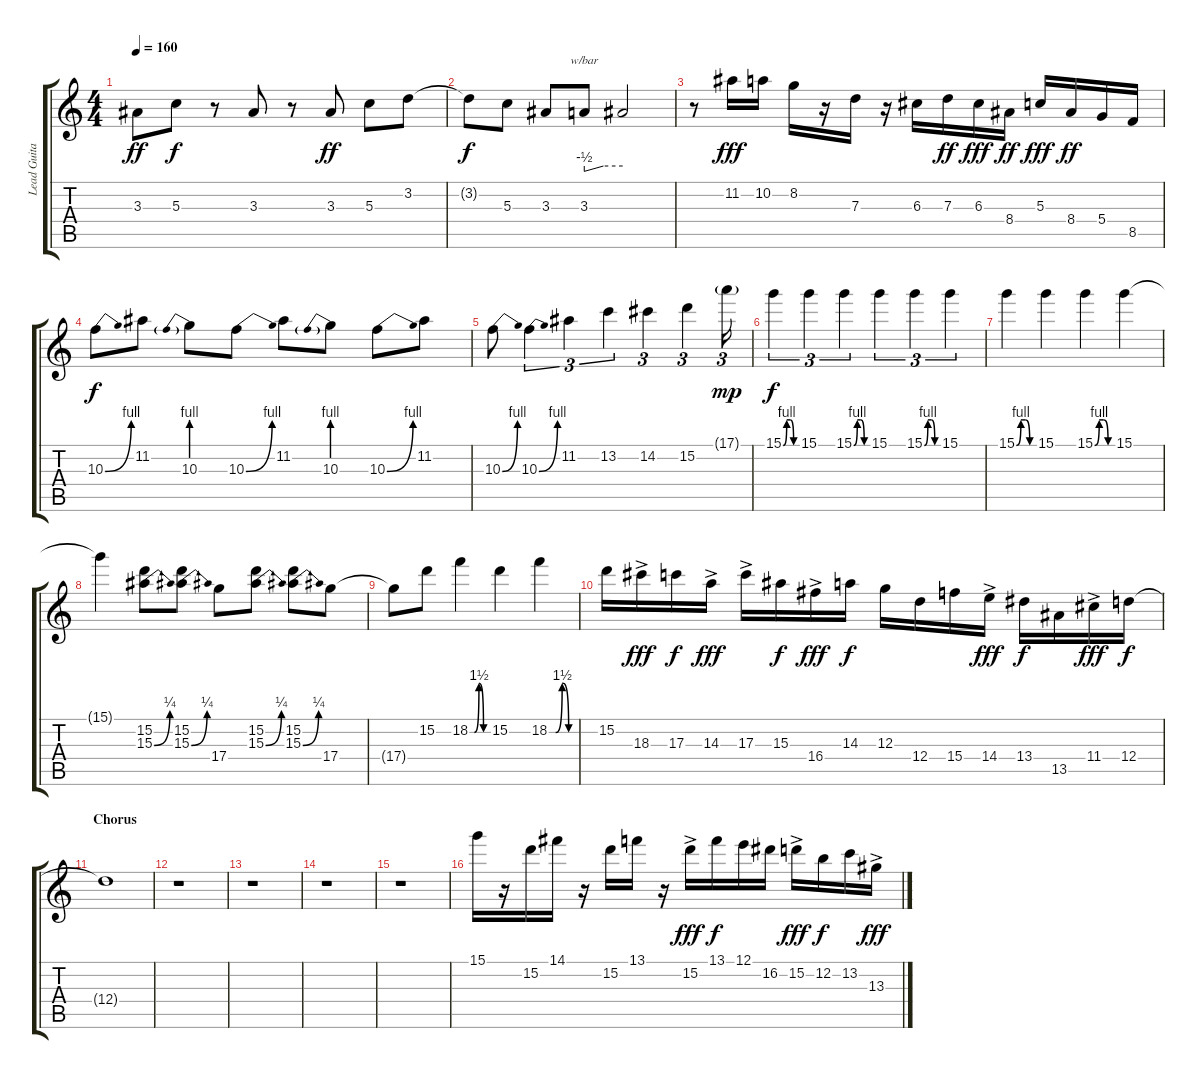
\track ("Lead Guitar" "Lead Guita") {instrument overdrivenguitar}
\staff {score tabs}
\tuning (E4 B3 G3 D3 A2 E2) {hide}
\ts (4 4)
\tempo 160
\clef g2
\ks c
3.3.8{dy ff} 5.3.8{dy f} r.8 3.3.8 r.8 3.3.8{dy ff} 5.3.8 3.2.8 |
3.2{t}.8{dy f} 5.3.8 3.3.8 3.3.8{tbe (custom default 0 -2 30 0 60 0)} 3.3{t}.2 |
r.8 11.2.16{dy fff} 10.2.16 8.2.16 r.16 7.3.16 r.16 6.3.16 7.3.16{dy ff} 6.3.16{dy fff} 8.4.16{dy ff} 5.3.16{dy fff} 8.4.16{dy ff} 5.4.16 8.5.16 |
10.3{be (bend 0 0 60 4)}.8{dy f} 11.2.8 10.3{be (prebend 0 4 60 4)}.8 10.3{be (bend 0 0 60 4)}.8 11.2.8 10.3{be (prebend 0 4 60 4)}.8 10.3{be (bend 0 0 60 4)}.8 11.2.8 |
10.3{be (bend 0 0 60 4)}.8 10.3{be (bend 0 0 60 4)}.4{tu (3 2)} 11.2.4{tu (3 2)} 13.2.4{tu (3 2)} 14.2.4{tu (3 2)} 15.2.4{tu (3 2)} 17.1{g}.16{tu (3 2) dy mp} |
15.1{be (custom 0 0 15 4 30 4 45 0 60 0)}.4{tu (3 2) dy f} 15.1.4{tu (3 2)} 15.1{be (custom 0 0 15 4 30 4 45 0 60 0)}.4{tu (3 2)} 15.1.4{tu (3 2)} 15.1{be (custom 0 0 15 4 30 4 45 0 60 0)}.4{tu (3 2)} 15.1.4{tu (3 2)} |
15.1{be (custom 0 0 15 4 30 4 45 0 60 0)}.4 15.1.4 15.1{be (custom 0 0 15 4 30 4 45 0 60 0)}.4 15.1.4 |
15.1{t}.4 (15.2 15.3{be (bend 0 0 60 1)}).8 (15.2 15.3{be (bend 0 0 60 1)}).8 17.4.8 (15.2 15.3{be (bend 0 0 60 1)}).8 (15.2 15.3{be (bend 0 0 60 1)}).8 17.4.8 |
17.4{t}.8 15.2.8 18.2{be (custom 0 0 15 0 30 6 45 0 60 0)}.4 15.2.4 18.2{be (custom 0 0 15 0 30 6 45 0 60 0)}.4 |
15.2.16 18.3{ac}.16{dy fff} 17.3.16{dy f} 14.3{ac}.16{dy fff} 17.3{ac}.16 15.3.16{dy f} 16.4{ac}.16{dy fff} 14.3.16{dy f} 12.3.16 12.4.16 15.4.16 14.4{ac}.16{dy fff} 13.4.16{dy f} 13.5.16 11.4{ac}.16{dy fff} 12.4.16{dy f} |
\section ("" "Chorus")
12.4{t}.1 |
r.1 |
r.1 |
r.1 |
r.1 |
15.1.16{volume 13 instrument overdrivenguitar} r.16 15.2.16 14.1.16 r.16 15.2.16 13.1.16 r.16 15.2{ac}.16{dy fff} 13.1.16{dy f} 12.1.16 16.2.16 15.2{ac}.16{dy fff} 12.2.16{dy f} 13.2.16 13.3{ac}.16{dy fff}
